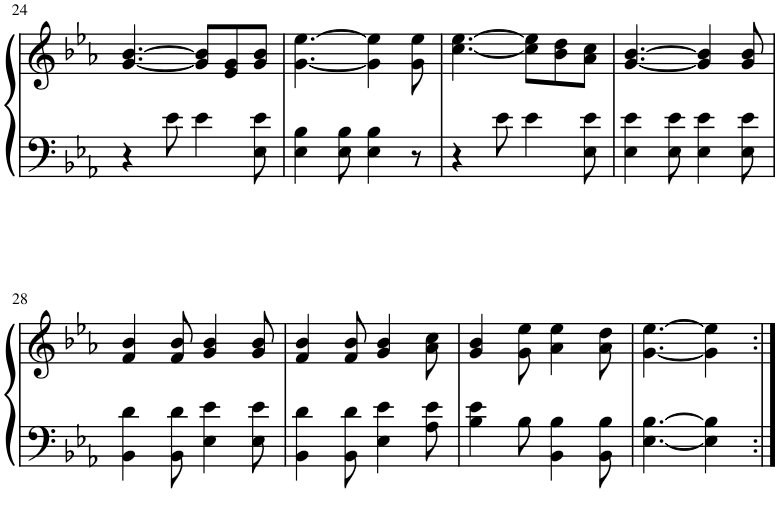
**kern	**kern
*part1	*part1
*staff2	*staff1
*I"Piano	*
*I'Pno.	*
!!LO:PB:g=z
*clefF4	*clefG2
*k[b-e-a-]	*k[b-e-a-]
*M6/8	*M6/8
=24	=24
4r	[4.g/ [4.b-/
8e-\	.
4e-\	8g/] 8b-/]L
.	8e-/ 8g/
8E-\ 8e-\	8g/ 8b-/J
=25	=25
4E-\ 4B-\	[4.g\ [4.ee-\
8E-\ 8B-\	.
4E-\ 4B-\	4g\] 4ee-\]
8r	8g\ 8ee-\
=26	=26
4r	[4.cc\ [4.ee-\
8e-\	.
4e-\	8cc\] 8ee-\]L
.	8b-\ 8dd\
8E-\ 8e-\	8a-\ 8cc\J
=27	=27
4E-\ 4e-\	[4.g/ [4.b-/
8E-\ 8e-\	.
4E-\ 4e-\	4g/] 4b-/]
8E-\ 8e-\	8g/ 8b-/
!!LO:LB:g=z
=28	=28
4BB-\ 4d\	4f/ 4b-/
8BB-\ 8d\	8f/ 8b-/
4E-\ 4e-\	4g/ 4b-/
8E-\ 8e-\	8g/ 8b-/
=29	=29
4BB-\ 4d\	4f/ 4b-/
8BB-\ 8d\	8f/ 8b-/
4E-\ 4e-\	4g/ 4b-/
8A-\ 8e-\	8a-\ 8cc\
=30	=30
4B-\ 4e-\	4g/ 4b-/
8B-\	8g\ 8ee-\
4BB-\ 4B-\	4a-\ 4ee-\
8BB-\ 8B-\	8a-\ 8dd\
=31	=31
[4.E-\ [4.B-\	[4.g\ [4.ee-\
4E-\] 4B-\]	4g\] 4ee-\]
=:|!	=:|!
*-	*-
